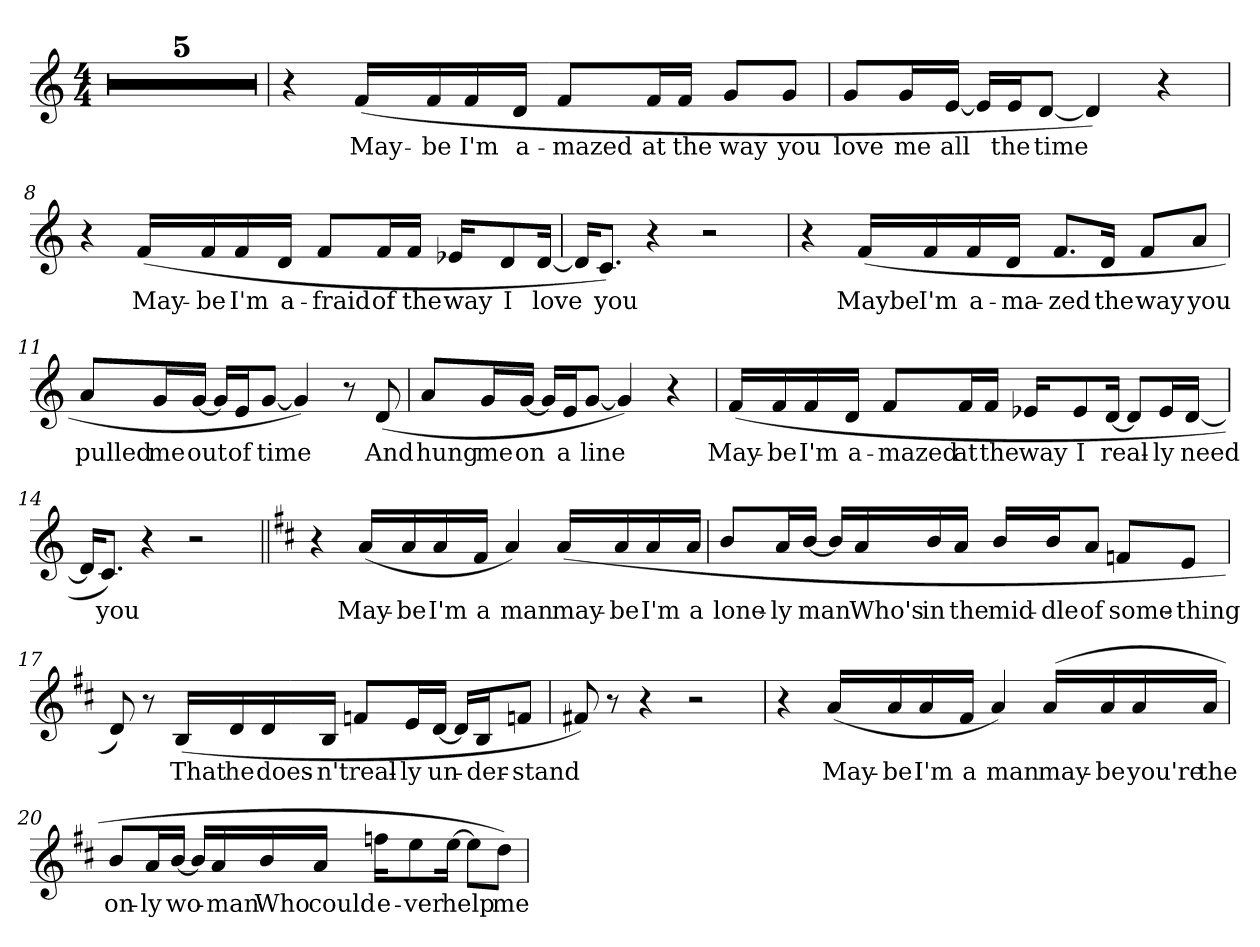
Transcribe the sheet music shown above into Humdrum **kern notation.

**kern	**text
*part1	*part1
*staff1	*staff1
!!LO:PB:g=z
*clefG2	*
*k[]	*
*C:	*
*M4/4	*
=1	=1
1r	.
=2	=2
1r	.
=3	=3
1r	.
=4	=4
1r	.
=5	=5
1r	.
=6	=6
4r	.
!	!LO:LY:b:color=#000000
(16fi/LL	May-
!	!LO:LY:b:color=#000000
16fi/	-be
!	!LO:LY:b:color=#000000
16fi/	I'm
!	!LO:LY:b:color=#000000
16di/JJ	a-
!	!LO:LY:b:color=#000000
8fi/L	-mazed
!	!LO:LY:b:color=#000000
16fi/L	at
!	!LO:LY:b:color=#000000
16fi/JJ	the
!	!LO:LY:b:color=#000000
8gi/L	way
!	!LO:LY:b:color=#000000
8gi/J	you
!!LO:LB:g=z
=7	=7
!	!LO:LY:b:color=#000000
8gi/L	love
!	!LO:LY:b:color=#000000
16gi/L	me
!	!LO:LY:b:color=#000000
[16ei/JJ	all
16ei/LL]	.
!	!LO:LY:b:color=#000000
16ei/J	the
!	!LO:LY:b:color=#000000
[8di/J	time
4di/])	.
4r	.
=8	=8
4r	.
!	!LO:LY:b:color=#000000
(16fi/LL	May-
!	!LO:LY:b:color=#000000
16fi/	-be
!	!LO:LY:b:color=#000000
16fi/	I'm
!	!LO:LY:b:color=#000000
16di/JJ	a-
!	!LO:LY:b:color=#000000
8fi/L	-fraid
!	!LO:LY:b:color=#000000
16fi/L	of
!	!LO:LY:b:color=#000000
16fi/JJ	the
!	!LO:LY:b:color=#000000
16e-Xi/KL	way
!	!LO:LY:b:color=#000000
8di/	I
!	!LO:LY:b:color=#000000
[16di/Jk	love
=9	=9
16di/KL]	.
!	!LO:LY:b:color=#000000
8.ci/J)	you
4r	.
2r	.
!!LO:LB:g=z
=10	=10
4r	.
!	!LO:LY:b:color=#000000
(16fi/LL	Maybe
!	!LO:LY:b:color=#000000
16fi/	I'm
!	!LO:LY:b:color=#000000
16fi/	a-
!	!LO:LY:b:color=#000000
16di/JJ	-ma-
!	!LO:LY:b:color=#000000
8.fi/L	-zed
!	!LO:LY:b:color=#000000
16di/Jk	the
!	!LO:LY:b:color=#000000
8fi/L	way
!	!LO:LY:b:color=#000000
8ai/J	you
=11	=11
!	!LO:LY:b:color=#000000
8ai/L	pulled
!	!LO:LY:b:color=#000000
16gi/L	me
!	!LO:LY:b:color=#000000
[16gi/JJ	out
16gi/LL]	.
!	!LO:LY:b:color=#000000
16ei/J	of
!	!LO:LY:b:color=#000000
[8gi/J	time
4gi/])	.
8r	.
!	!LO:LY:b:color=#000000
(8di/	And
=12	=12
!	!LO:LY:b:color=#000000
8ai/L	hung
!	!LO:LY:b:color=#000000
16gi/L	me
!	!LO:LY:b:color=#000000
[16gi/JJ	on
16gi/LL]	.
!	!LO:LY:b:color=#000000
16ei/J	a
!	!LO:LY:b:color=#000000
[8gi/J	line
4gi/])	.
4r	.
!!LO:LB:g=z
=13	=13
!	!LO:LY:b:color=#000000
(16fi/LL	May-
!	!LO:LY:b:color=#000000
16fi/	-be
!	!LO:LY:b:color=#000000
16fi/	I'm
!	!LO:LY:b:color=#000000
16di/JJ	a-
!	!LO:LY:b:color=#000000
8fi/L	-mazed
!	!LO:LY:b:color=#000000
16fi/L	at
!	!LO:LY:b:color=#000000
16fi/JJ	the
!	!LO:LY:b:color=#000000
16e-Xi/KL	way
!	!LO:LY:b:color=#000000
8e-i/	I
!	!LO:LY:b:color=#000000
[16di/Jk	real-
8di/L]	.
!	!LO:LY:b:color=#000000
16e-i/L	-ly
!	!LO:LY:b:color=#000000
[16di/JJ	need
=14	=14
16di/KL]	.
!	!LO:LY:b:color=#000000
8.ci/J)	you
4r	.
2r	.
!!LO:LB:g=z
=15||	=15||
*k[f#c#]	*
*D:	*
4r	.
!	!LO:LY:b:color=#000000
(16ai/LL	May-
!	!LO:LY:b:color=#000000
16ai/	-be
!	!LO:LY:b:color=#000000
16ai/	I'm
!	!LO:LY:b:color=#000000
16f#i/JJ	a
!	!LO:LY:b:color=#000000
4ai/)	man
!	!LO:LY:b:color=#000000
(16ai/LL	may-
!	!LO:LY:b:color=#000000
16ai/	-be
!	!LO:LY:b:color=#000000
16ai/	I'm
!	!LO:LY:b:color=#000000
16ai/JJ	a
=16	=16
!	!LO:LY:b:color=#000000
8bi/L	lone-
!	!LO:LY:b:color=#000000
16ai/L	-ly
!	!LO:LY:b:color=#000000
[16bi/JJ	man
16bi/LL]	.
!	!LO:LY:b:color=#000000
16ai/	Who's
!	!LO:LY:b:color=#000000
16bi/	in
!	!LO:LY:b:color=#000000
16ai/JJ	the
!	!LO:LY:b:color=#000000
16bi/LL	mid-
!	!LO:LY:b:color=#000000
16bi/J	-dle
!	!LO:LY:b:color=#000000
8ai/J	of
!	!LO:LY:b:color=#000000
8fni/L	some-
!	!LO:LY:b:color=#000000
8ei/J	-thing
!!LO:LB:g=z
=17	=17
8di/)	.
8r	.
!	!LO:LY:b:color=#000000
(16Bi/LL	That
!	!LO:LY:b:color=#000000
16di/	he
!	!LO:LY:b:color=#000000
16di/	does-
!	!LO:LY:b:color=#000000
16Bi/JJ	-n't
!	!LO:LY:b:color=#000000
8fni/L	real-
!	!LO:LY:b:color=#000000
16ei/L	-ly
!	!LO:LY:b:color=#000000
[16di/JJ	un-
16di/LL]	.
!	!LO:LY:b:color=#000000
16Bi/J	-der-
!	!LO:LY:b:color=#000000
8fni/J	-stand
=18	=18
8f#Xi/)	.
8r	.
4r	.
2r	.
!!LO:LB:g=z
=19	=19
4r	.
!	!LO:LY:b:color=#000000
(16ai/LL	May-
!	!LO:LY:b:color=#000000
16ai/	-be
!	!LO:LY:b:color=#000000
16ai/	I'm
!	!LO:LY:b:color=#000000
16f#i/JJ	a
!	!LO:LY:b:color=#000000
4ai/)	man
!	!LO:LY:b:color=#000000
(16ai/LL	may-
!	!LO:LY:b:color=#000000
16ai/	-be
!	!LO:LY:b:color=#000000
16ai/	you're
!	!LO:LY:b:color=#000000
16ai/JJ	the
=20	=20
!	!LO:LY:b:color=#000000
8bi/L	on-
!	!LO:LY:b:color=#000000
16ai/L	-ly
!	!LO:LY:b:color=#000000
[16bi/JJ	wo-
16bi/LL]	.
!	!LO:LY:b:color=#000000
16ai/	-man
!	!LO:LY:b:color=#000000
16bi/	Who
!	!LO:LY:b:color=#000000
16ai/JJ	could
!	!LO:LY:b:color=#000000
16ffni\KL	e-
!	!LO:LY:b:color=#000000
8eei\	-ver
!	!LO:LY:b:color=#000000
[16eei\Jk	help
8eei\L]	.
!	!LO:LY:b:color=#000000
8ddi\J)	me
=	=
*-	*-
